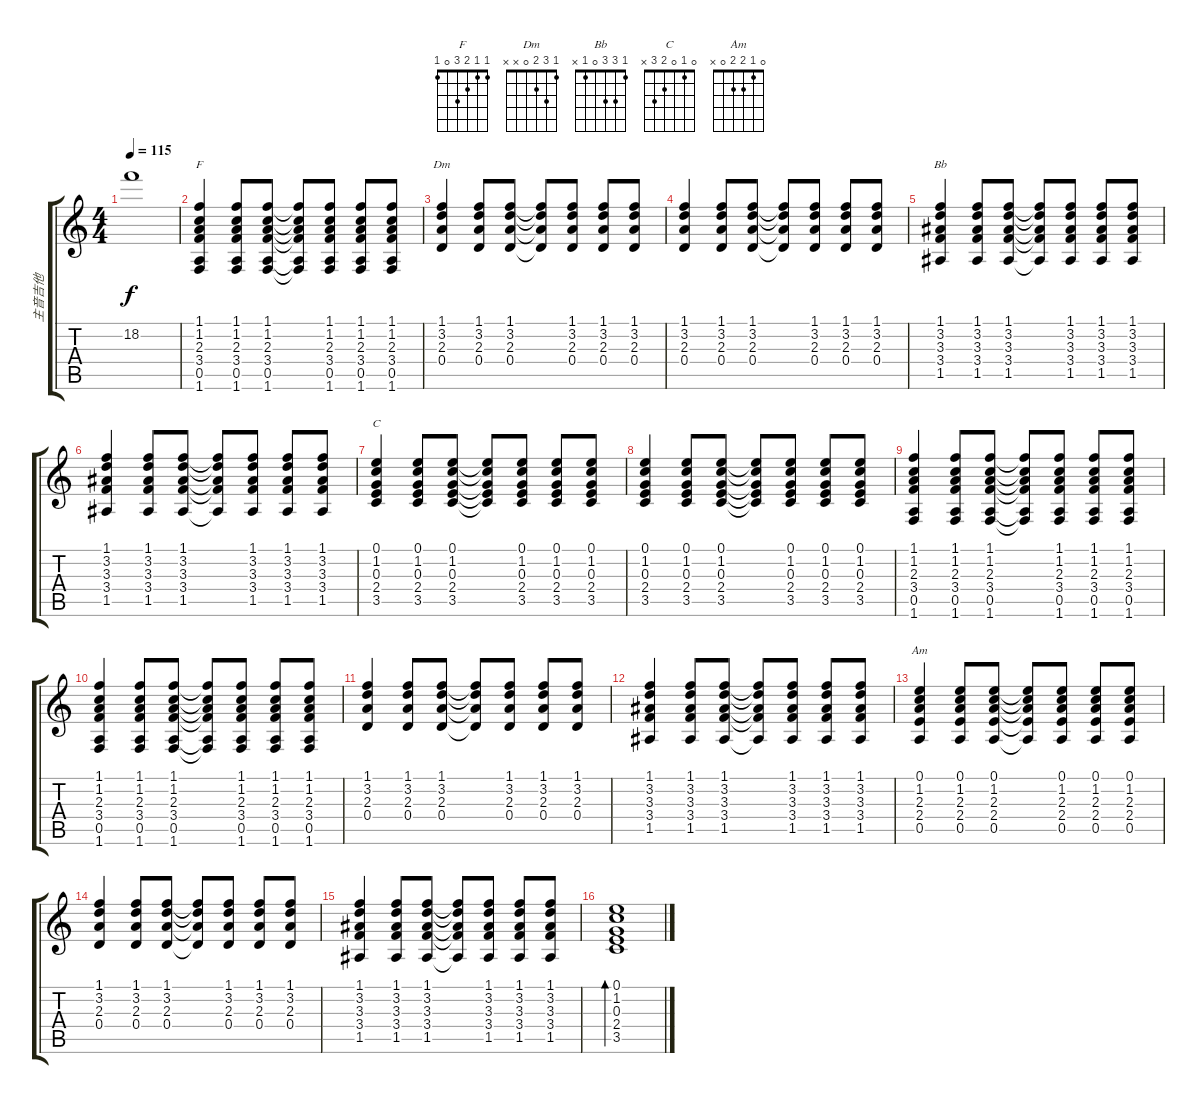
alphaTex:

\track ("主音吉他" "主音吉他") {instrument acousticguitarsteel}
\staff {score tabs}
\tuning (E4 B3 G3 D3 A2 E2) {hide}
\chord ("F" 1 1 2 3 0 1)
\chord ("Dm" 1 3 2 0 x x)
\chord ("Bb" 1 3 3 0 1 x)
\chord ("C" 0 1 0 2 3 x)
\chord ("Am" 0 1 2 2 0 x)
\ts (4 4)
\tempo 115
\clef g2
\ks c
18.2.1{dy f} |
(1.1 1.2 2.3 3.4 0.5 1.6).4{ch "F"} (1.1 1.2 2.3 3.4 0.5 1.6).8 (1.1 1.2 2.3 3.4 0.5 1.6).8 (1.1{t} 1.2{t} 2.3{t} 3.4{t} 0.5{t} 1.6{t}).8 (1.1 1.2 2.3 3.4 0.5 1.6).8 (1.1 1.2 2.3 3.4 0.5 1.6).8 (1.1 1.2 2.3 3.4 0.5 1.6).8 |
(1.1 3.2 2.3 0.4).4{ch "Dm"} (1.1 3.2 2.3 0.4).8 (1.1 3.2 2.3 0.4).8 (1.1{t} 3.2{t} 2.3{t} 0.4{t}).8 (1.1 3.2 2.3 0.4).8 (1.1 3.2 2.3 0.4).8 (1.1 3.2 2.3 0.4).8 |
(1.1 3.2 2.3 0.4).4 (1.1 3.2 2.3 0.4).8 (1.1 3.2 2.3 0.4).8 (1.1{t} 3.2{t} 2.3{t} 0.4{t}).8 (1.1 3.2 2.3 0.4).8 (1.1 3.2 2.3 0.4).8 (1.1 3.2 2.3 0.4).8 |
(1.1 3.2 3.3 3.4 1.5).4{ch "Bb"} (1.1 3.2 3.3 3.4 1.5).8 (1.1 3.2 3.3 3.4 1.5).8 (1.1{t} 3.2{t} 3.3{t} 3.4{t} 1.5{t}).8 (1.1 3.2 3.3 3.4 1.5).8 (1.1 3.2 3.3 3.4 1.5).8 (1.1 3.2 3.3 3.4 1.5).8 |
(1.1 3.2 3.3 3.4 1.5).4 (1.1 3.2 3.3 3.4 1.5).8 (1.1 3.2 3.3 3.4 1.5).8 (1.1{t} 3.2{t} 3.3{t} 3.4{t} 1.5{t}).8 (1.1 3.2 3.3 3.4 1.5).8 (1.1 3.2 3.3 3.4 1.5).8 (1.1 3.2 3.3 3.4 1.5).8 |
(0.1 1.2 0.3 2.4 3.5).4{ch "C"} (0.1 1.2 0.3 2.4 3.5).8 (0.1 1.2 0.3 2.4 3.5).8 (0.1{t} 1.2{t} 0.3{t} 2.4{t} 3.5{t}).8 (0.1 1.2 0.3 2.4 3.5).8 (0.1 1.2 0.3 2.4 3.5).8 (0.1 1.2 0.3 2.4 3.5).8 |
(0.1 1.2 0.3 2.4 3.5).4 (0.1 1.2 0.3 2.4 3.5).8 (0.1 1.2 0.3 2.4 3.5).8 (0.1{t} 1.2{t} 0.3{t} 2.4{t} 3.5{t}).8 (0.1 1.2 0.3 2.4 3.5).8 (0.1 1.2 0.3 2.4 3.5).8 (0.1 1.2 0.3 2.4 3.5).8 |
(1.1 1.2 2.3 3.4 0.5 1.6).4 (1.1 1.2 2.3 3.4 0.5 1.6).8 (1.1 1.2 2.3 3.4 0.5 1.6).8 (1.1{t} 1.2{t} 2.3{t} 3.4{t} 0.5{t} 1.6{t}).8 (1.1 1.2 2.3 3.4 0.5 1.6).8 (1.1 1.2 2.3 3.4 0.5 1.6).8 (1.1 1.2 2.3 3.4 0.5 1.6).8 |
(1.1 1.2 2.3 3.4 0.5 1.6).4 (1.1 1.2 2.3 3.4 0.5 1.6).8 (1.1 1.2 2.3 3.4 0.5 1.6).8 (1.1{t} 1.2{t} 2.3{t} 3.4{t} 0.5{t} 1.6{t}).8 (1.1 1.2 2.3 3.4 0.5 1.6).8 (1.1 1.2 2.3 3.4 0.5 1.6).8 (1.1 1.2 2.3 3.4 0.5 1.6).8 |
(1.1 3.2 2.3 0.4).4 (1.1 3.2 2.3 0.4).8 (1.1 3.2 2.3 0.4).8 (1.1{t} 3.2{t} 2.3{t} 0.4{t}).8 (1.1 3.2 2.3 0.4).8 (1.1 3.2 2.3 0.4).8 (1.1 3.2 2.3 0.4).8 |
(1.1 3.2 3.3 3.4 1.5).4 (1.1 3.2 3.3 3.4 1.5).8 (1.1 3.2 3.3 3.4 1.5).8 (1.1{t} 3.2{t} 3.3{t} 3.4{t} 1.5{t}).8 (1.1 3.2 3.3 3.4 1.5).8 (1.1 3.2 3.3 3.4 1.5).8 (1.1 3.2 3.3 3.4 1.5).8 |
(0.1 1.2 2.3 2.4 0.5).4{ch "Am"} (0.1 1.2 2.3 2.4 0.5).8 (0.1 1.2 2.3 2.4 0.5).8 (0.1{t} 1.2{t} 2.3{t} 2.4{t} 0.5{t}).8 (0.1 1.2 2.3 2.4 0.5).8 (0.1 1.2 2.3 2.4 0.5).8 (0.1 1.2 2.3 2.4 0.5).8 |
(1.1 3.2 2.3 0.4).4 (1.1 3.2 2.3 0.4).8 (1.1 3.2 2.3 0.4).8 (1.1{t} 3.2{t} 2.3{t} 0.4{t}).8 (1.1 3.2 2.3 0.4).8 (1.1 3.2 2.3 0.4).8 (1.1 3.2 2.3 0.4).8 |
(1.1 3.2 3.3 3.4 1.5).4 (1.1 3.2 3.3 3.4 1.5).8 (1.1 3.2 3.3 3.4 1.5).8 (1.1{t} 3.2{t} 3.3{t} 3.4{t} 1.5{t}).8 (1.1 3.2 3.3 3.4 1.5).8 (1.1 3.2 3.3 3.4 1.5).8 (1.1 3.2 3.3 3.4 1.5).8 |
(0.1 1.2 0.3 2.4 3.5).1{bd 240}
